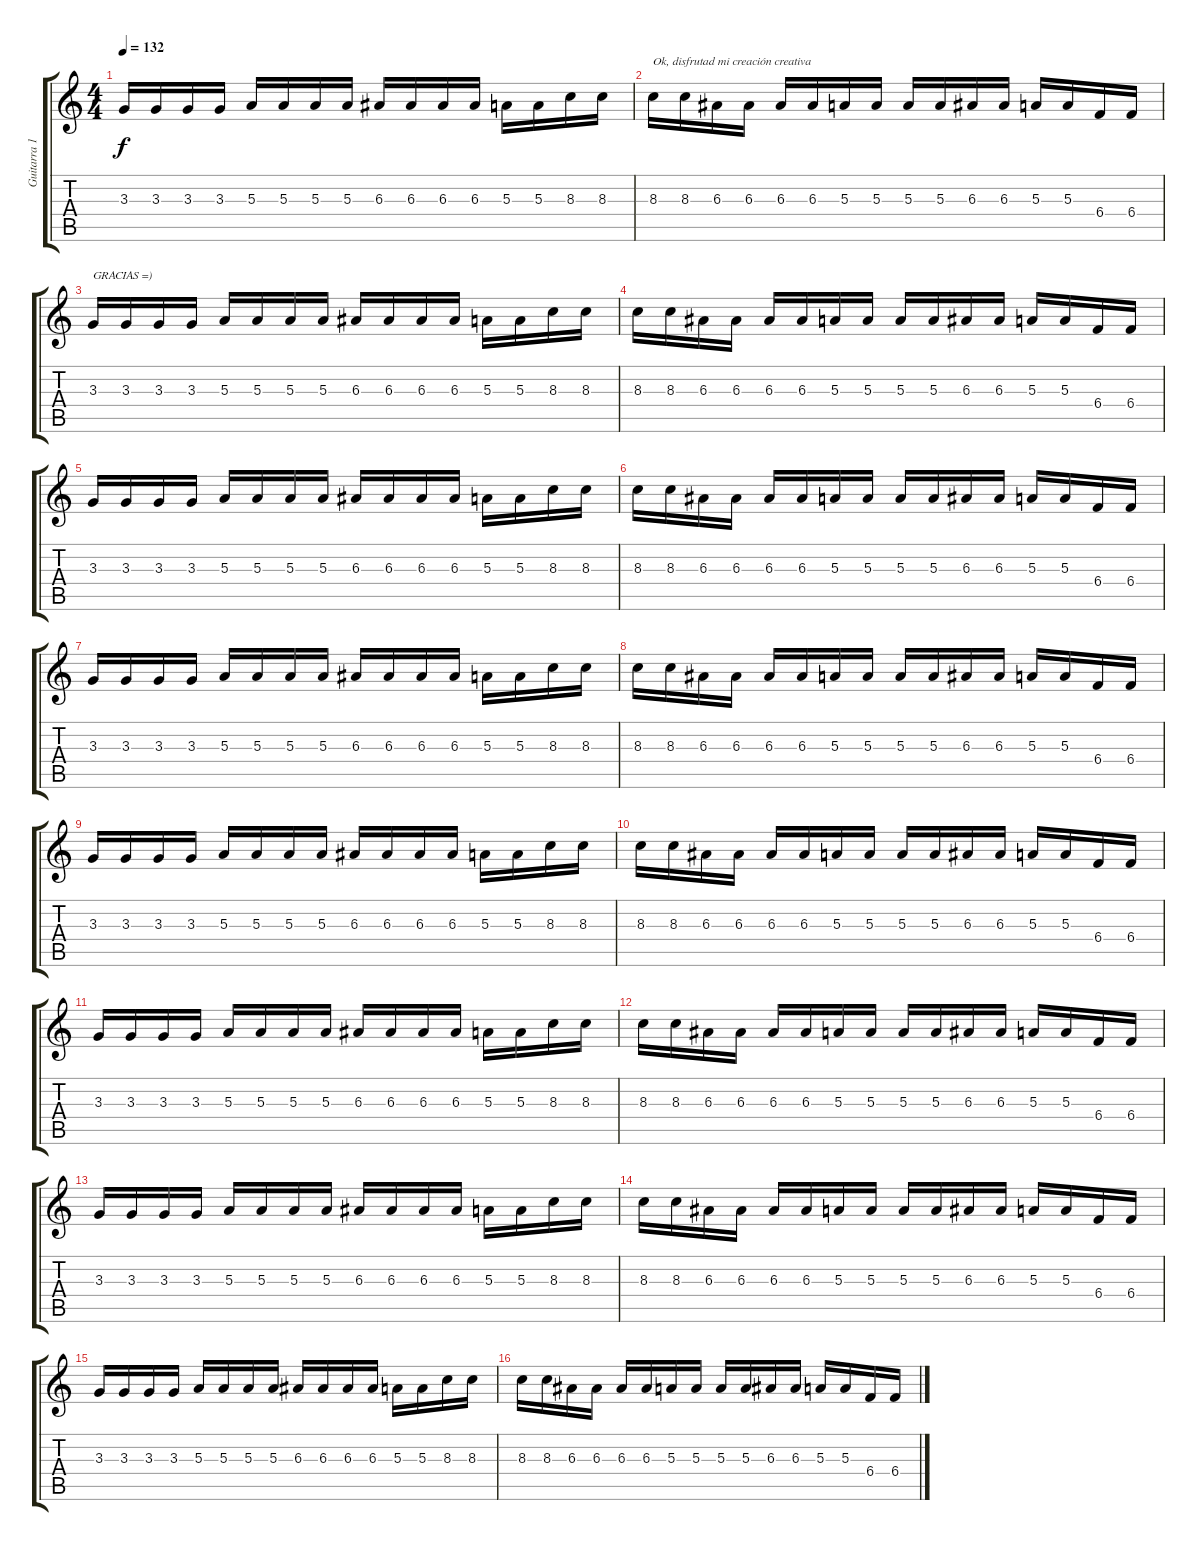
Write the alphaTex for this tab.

\track ("Guitarra 1" "Guitarra 1") {instrument overdrivenguitar}
\staff {score tabs}
\tuning (Db4 Ab3 E3 B2 Gb2 Db2) {hide}
\ts (4 4)
\tempo 132
\clef g2
\ks c
3.3.16{dy f} 3.3.16 3.3.16 3.3.16 5.3.16 5.3.16 5.3.16 5.3.16 6.3.16 6.3.16 6.3.16 6.3.16 5.3.16 5.3.16 8.3.16 8.3.16 |
8.3.16{txt "Ok, disfrutad mi creación creativa"} 8.3.16 6.3.16 6.3.16 6.3.16 6.3.16 5.3.16 5.3.16 5.3.16 5.3.16 6.3.16 6.3.16 5.3.16 5.3.16 6.4.16 6.4.16 |
3.3.16{txt "GRACIAS =)"} 3.3.16 3.3.16 3.3.16 5.3.16 5.3.16 5.3.16 5.3.16 6.3.16 6.3.16 6.3.16 6.3.16 5.3.16 5.3.16 8.3.16 8.3.16 |
8.3.16 8.3.16 6.3.16 6.3.16 6.3.16 6.3.16 5.3.16 5.3.16 5.3.16 5.3.16 6.3.16 6.3.16 5.3.16 5.3.16 6.4.16 6.4.16 |
3.3.16 3.3.16 3.3.16 3.3.16 5.3.16 5.3.16 5.3.16 5.3.16 6.3.16 6.3.16 6.3.16 6.3.16 5.3.16 5.3.16 8.3.16 8.3.16 |
8.3.16 8.3.16 6.3.16 6.3.16 6.3.16 6.3.16 5.3.16 5.3.16 5.3.16 5.3.16 6.3.16 6.3.16 5.3.16 5.3.16 6.4.16 6.4.16 |
3.3.16 3.3.16 3.3.16 3.3.16 5.3.16 5.3.16 5.3.16 5.3.16 6.3.16 6.3.16 6.3.16 6.3.16 5.3.16 5.3.16 8.3.16 8.3.16 |
8.3.16 8.3.16 6.3.16 6.3.16 6.3.16 6.3.16 5.3.16 5.3.16 5.3.16 5.3.16 6.3.16 6.3.16 5.3.16 5.3.16 6.4.16 6.4.16 |
3.3.16 3.3.16 3.3.16 3.3.16 5.3.16 5.3.16 5.3.16 5.3.16 6.3.16 6.3.16 6.3.16 6.3.16 5.3.16 5.3.16 8.3.16 8.3.16 |
8.3.16 8.3.16 6.3.16 6.3.16 6.3.16 6.3.16 5.3.16 5.3.16 5.3.16 5.3.16 6.3.16 6.3.16 5.3.16 5.3.16 6.4.16 6.4.16 |
3.3.16 3.3.16 3.3.16 3.3.16 5.3.16 5.3.16 5.3.16 5.3.16 6.3.16 6.3.16 6.3.16 6.3.16 5.3.16 5.3.16 8.3.16 8.3.16 |
8.3.16 8.3.16 6.3.16 6.3.16 6.3.16 6.3.16 5.3.16 5.3.16 5.3.16 5.3.16 6.3.16 6.3.16 5.3.16 5.3.16 6.4.16 6.4.16 |
3.3.16 3.3.16 3.3.16 3.3.16 5.3.16 5.3.16 5.3.16 5.3.16 6.3.16 6.3.16 6.3.16 6.3.16 5.3.16 5.3.16 8.3.16 8.3.16 |
8.3.16 8.3.16 6.3.16 6.3.16 6.3.16 6.3.16 5.3.16 5.3.16 5.3.16 5.3.16 6.3.16 6.3.16 5.3.16 5.3.16 6.4.16 6.4.16 |
3.3.16 3.3.16 3.3.16 3.3.16 5.3.16 5.3.16 5.3.16 5.3.16 6.3.16 6.3.16 6.3.16 6.3.16 5.3.16 5.3.16 8.3.16 8.3.16 |
8.3.16 8.3.16 6.3.16 6.3.16 6.3.16 6.3.16 5.3.16 5.3.16 5.3.16 5.3.16 6.3.16 6.3.16 5.3.16 5.3.16 6.4.16 6.4.16
